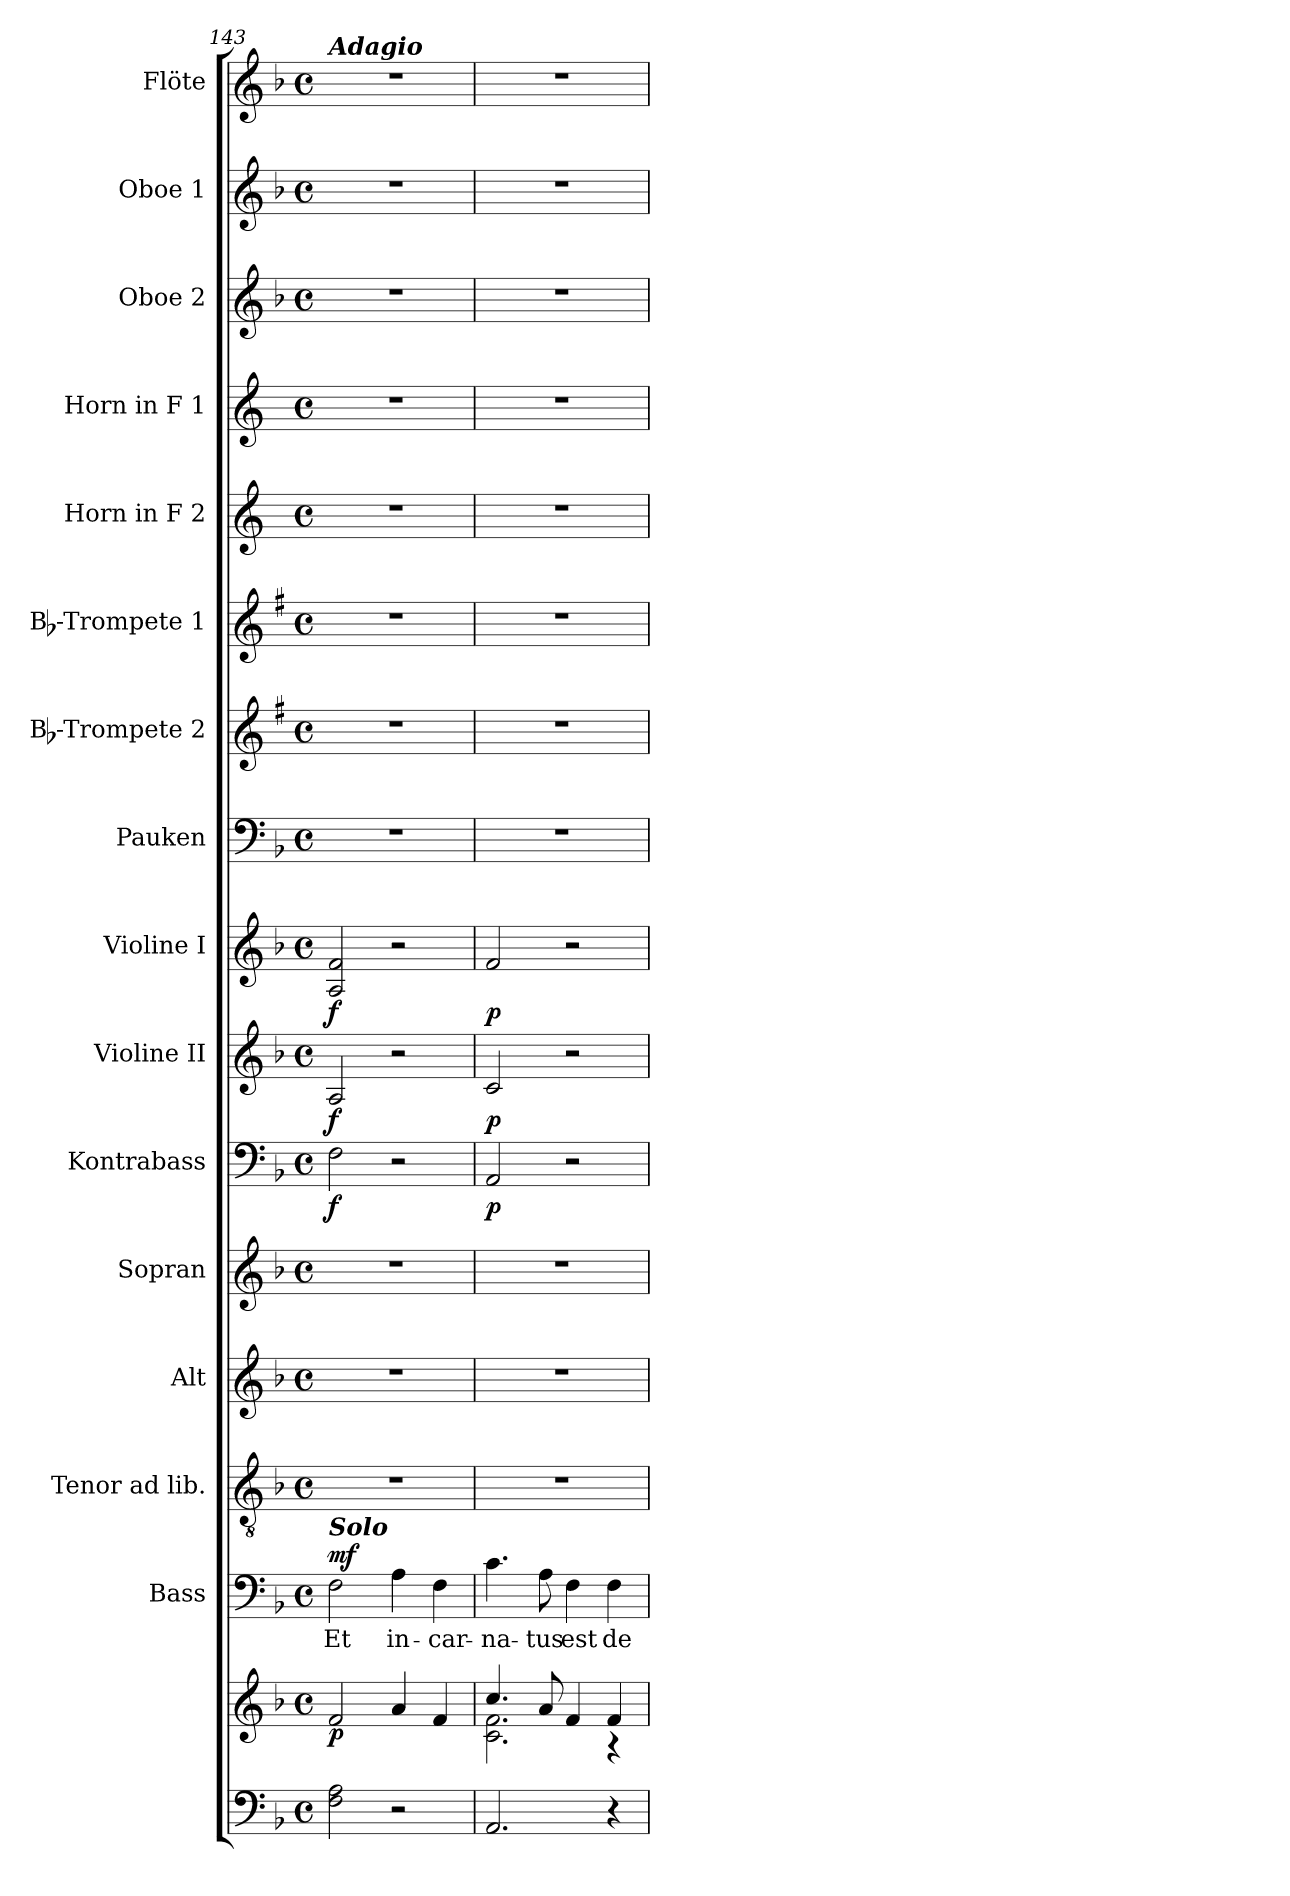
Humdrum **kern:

**kern	**kern	**dynam	**kern	**text	**dynam	**kern	**kern	**kern	**kern	**dynam	**kern	**dynam	**kern	**dynam	**kern	**kern	**kern	**kern	**kern	**kern	**kern	**kern
*part16	*part16	*part16	*part15	*part15	*part15	*part14	*part13	*part12	*part11	*part11	*part10	*part10	*part9	*part9	*part8	*part7	*part6	*part5	*part4	*part3	*part2	*part1
*staff17	*staff16	*staff16/17	*staff15	*staff15	*staff15	*staff14	*staff13	*staff12	*staff11	*staff11	*staff10	*staff10	*staff9	*staff9	*staff8	*staff7	*staff6	*staff5	*staff4	*staff3	*staff2	*staff1
*	*	*	*I"Bass	*	*	*I"Tenor ad lib.	*I"Alt	*I"Sopran	*I"Kontrabass	*	*I"Violine II	*	*I"Violine I	*	*I"Pauken	*I"Bb-Trompete 2	*I"Bb-Trompete 1	*I"Horn in F 2	*I"Horn in F 1	*I"Oboe 2	*I"Oboe 1	*I"Flöte
*	*	*	*I'B.	*	*	*I'T.	*I'A.	*I'S.	*I'Kb.	*	*I'Vl. II	*	*I'Vl. I	*	*I'Pk.	*I'Bb Trp. 2	*I'Bb Trp. 1	*	*	*I'Ob. 2	*I'Ob. 1	*I'Fl.
!!LO:PB:g=z
*clefF4	*clefG2	*	*clefF4	*	*	*clefGv2	*clefG2	*clefG2	*clefF4	*	*clefG2	*	*clefG2	*	*clefF4	*clefG2	*clefG2	*clefG2	*clefG2	*clefG2	*clefG2	*clefG2
*	*	*	*	*	*	*	*	*	*ITrd7c12	*	*	*	*	*	*	*ITrd1c2	*ITrd1c2	*ITrd4c7	*ITrd4c7	*	*	*
*k[b-]	*k[b-]	*	*k[b-]	*	*	*k[b-]	*k[b-]	*k[b-]	*k[b-]	*	*k[b-]	*	*k[b-]	*	*k[b-]	*k[b-]	*k[b-]	*k[b-]	*k[b-]	*k[b-]	*k[b-]	*k[b-]
*F:	*F:	*	*F:	*	*	*F:	*F:	*F:	*F:	*	*F:	*	*F:	*	*F:	*F:	*F:	*F:	*F:	*F:	*F:	*F:
*M4/4	*M4/4	*	*M4/4	*	*	*M4/4	*M4/4	*M4/4	*M4/4	*	*M4/4	*	*M4/4	*	*M4/4	*M4/4	*M4/4	*M4/4	*M4/4	*M4/4	*M4/4	*M4/4
*met(c)	*met(c)	*	*met(c)	*	*	*met(c)	*met(c)	*met(c)	*met(c)	*	*met(c)	*	*met(c)	*	*met(c)	*met(c)	*met(c)	*met(c)	*met(c)	*met(c)	*met(c)	*met(c)
=143	=143	=143	=143	=143	=143	=143	=143	=143	=143	=143	=143	=143	=143	=143	=143	=143	=143	=143	=143	=143	=143	=143
!	!	!	!	!	!	!	!	!	!	!	!	!	!	!	!	!	!	!	!	!	!	!LO:TX:a:Bi:t=Adagio
!	!	!	!LO:TX:a:Bi:t=Solo	!	!	!	!	!	!	!	!	!	!	!	!	!	!	!	!	!	!	!
!	!	!LO:DY:b	!	!LO:LY:b	!LO:DY:a	!	!	!	!	!LO:DY:b	!	!LO:DY:b	!	!LO:DY:b	!	!	!	!	!	!	!	!
2F\ 2A\	2f/	p	2F\	Et	mf	1r	1r	1r	2FF\	f	2A/	f	2A/ 2f/	f	1r	1r	1r	1r	1r	1r	1r	1r
!	!	!	!	!LO:LY:b	!	!	!	!	!	!	!	!	!	!	!	!	!	!	!	!	!	!
2r	4a/	.	4A\	in-	.	.	.	.	2r	.	2r	.	2r	.	.	.	.	.	.	.	.	.
!	!	!	!	!LO:LY:b	!	!	!	!	!	!	!	!	!	!	!	!	!	!	!	!	!	!
.	4f/	.	4F\	-car-	.	.	.	.	.	.	.	.	.	.	.	.	.	.	.	.	.	.
=144	=144	=144	=144	=144	=144	=144	=144	=144	=144	=144	=144	=144	=144	=144	=144	=144	=144	=144	=144	=144	=144	=144
*	*^	*	*	*	*	*	*	*	*	*	*	*	*	*	*	*	*	*	*	*	*	*
!	!	!	!	!	!LO:LY:b	!	!	!	!	!	!LO:DY:b	!	!LO:DY:b	!	!LO:DY:b	!	!	!	!	!	!	!	!
2.AA/	4.cc/	2.c\ 2.f\	.	4.c\	-na-	.	1r	1r	1r	2AAA/	p	2c/	p	2f/	p	1r	1r	1r	1r	1r	1r	1r	1r
!	!	!	!	!	!LO:LY:b	!	!	!	!	!	!	!	!	!	!	!	!	!	!	!	!	!	!
.	8a/	.	.	8A\	-tus	.	.	.	.	.	.	.	.	.	.	.	.	.	.	.	.	.	.
!	!	!	!	!	!LO:LY:b	!	!	!	!	!	!	!	!	!	!	!	!	!	!	!	!	!	!
.	4f/	.	.	4F\	est	.	.	.	.	2r	.	2r	.	2r	.	.	.	.	.	.	.	.	.
!	!	!	!	!	!LO:LY:b	!	!	!	!	!	!	!	!	!	!	!	!	!	!	!	!	!	!
4r	4f/	4rA	.	4F\	de	.	.	.	.	.	.	.	.	.	.	.	.	.	.	.	.	.	.
*	*v	*v	*	*	*	*	*	*	*	*	*	*	*	*	*	*	*	*	*	*	*	*	*
=	=	=	=	=	=	=	=	=	=	=	=	=	=	=	=	=	=	=	=	=	=	=
*-	*-	*-	*-	*-	*-	*-	*-	*-	*-	*-	*-	*-	*-	*-	*-	*-	*-	*-	*-	*-	*-	*-
